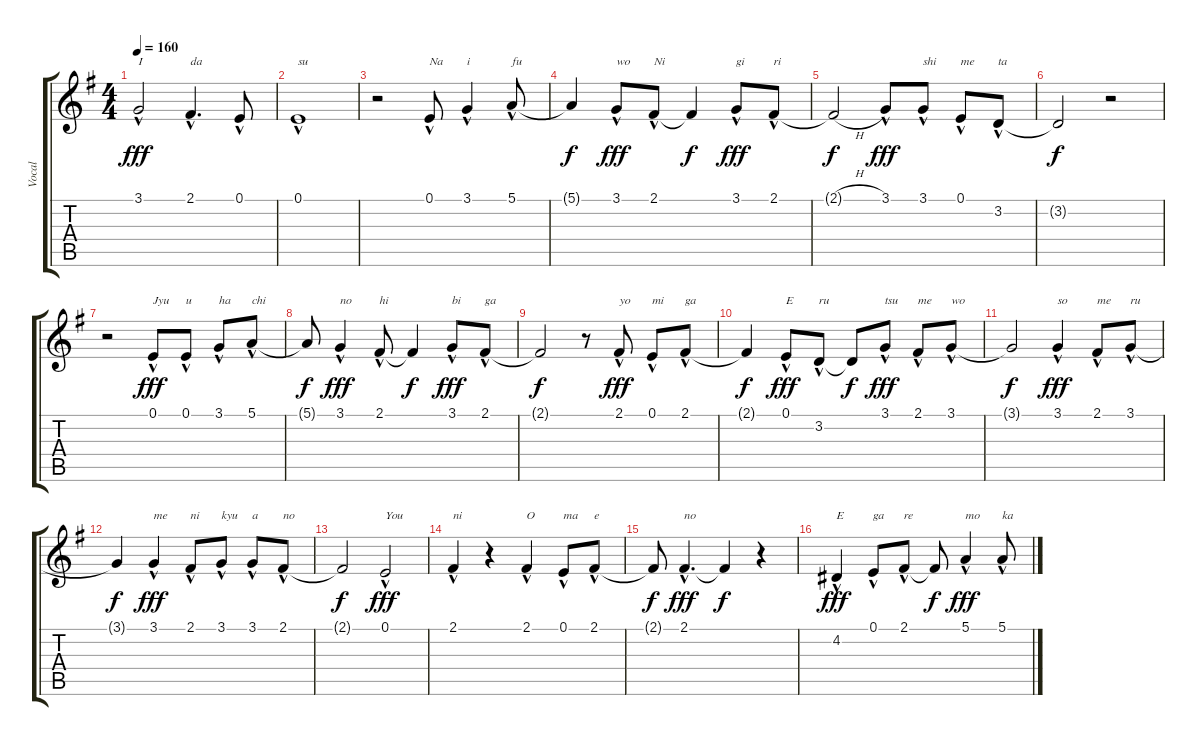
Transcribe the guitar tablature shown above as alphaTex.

\track ("Vocal" "Vocal") {instrument altosax}
\staff {score tabs}
\tuning (E4 B3 G3 D3 A2 E2) {hide}
\ts (4 4)
\tempo 160
\clef g2
\ks g
3.1{hac}.2{txt "I" dy fff} 2.1{hac}.4{d txt "da"} 0.1{hac}.8 |
0.1{hac}.1{txt "su"} |
r.2 0.1{hac}.8{txt "Na"} 3.1{hac}.4{txt "i"} 5.1{hac}.8{txt "fu"} |
5.1{t}.4{dy f} 3.1{hac}.8{txt "wo" dy fff} 2.1{hac}.8{txt "Ni"} 2.1{t}.4{dy f} 3.1{hac}.8{txt "gi" dy fff} 2.1{hac}.8{txt "ri"} |
2.1{h t}.2{dy f} 3.1{hac}.8{dy fff} 3.1{hac}.8{txt "shi"} 0.1{hac}.8{txt "me"} 3.2{hac}.8{txt "ta"} |
3.2{t}.2{dy f} r.2 |
r.2 0.1{hac}.8{txt "Jyu" dy fff} 0.1{hac}.8{txt "u"} 3.1{hac}.8{txt "ha"} 5.1{hac}.8{txt "chi"} |
5.1{t}.8{dy f} 3.1{hac}.4{txt "no" dy fff} 2.1{hac}.8{txt "hi"} 2.1{t}.4{dy f} 3.1{hac}.8{txt "bi" dy fff} 2.1{hac}.8{txt "ga"} |
2.1{t}.2{dy f} r.8 2.1{hac}.8{txt "yo" dy fff} 0.1{hac}.8{txt "mi"} 2.1{hac}.8{txt "ga"} |
2.1{t}.4{dy f} 0.1{hac}.8{txt "E" dy fff} 3.2{hac}.8{txt "ru"} 3.2{t}.8{dy f} 3.1{hac}.8{txt "tsu" dy fff} 2.1{hac}.8{txt "me"} 3.1{hac}.8{txt "wo"} |
3.1{t}.2{dy f} 3.1{hac}.4{txt "so" dy fff} 2.1{hac}.8{txt "me"} 3.1{hac}.8{txt "ru"} |
3.1{t}.4{dy f} 3.1{hac}.4{txt "me" dy fff} 2.1{hac}.8{txt "ni"} 3.1{hac}.8{txt "kyu"} 3.1{hac}.8{txt "a"} 2.1{hac}.8{txt "no"} |
2.1{t}.2{dy f} 0.1{hac}.2{txt "You" dy fff} |
2.1{hac}.4{txt "ni"} r.4 2.1{hac}.4{txt "O"} 0.1{hac}.8{txt "ma"} 2.1{hac}.8{txt "e"} |
2.1{t}.8{dy f} 2.1{hac}.4{d txt "no" dy fff} 2.1{t}.4{dy f} r.4 |
4.2{hac}.4{txt "E" dy fff} 0.1{hac}.8{txt "ga"} 2.1{hac}.8{txt "re"} 2.1{t}.8{dy f} 5.1{hac}.4{txt "mo" dy fff} 5.1{hac}.8{txt "ka"}
